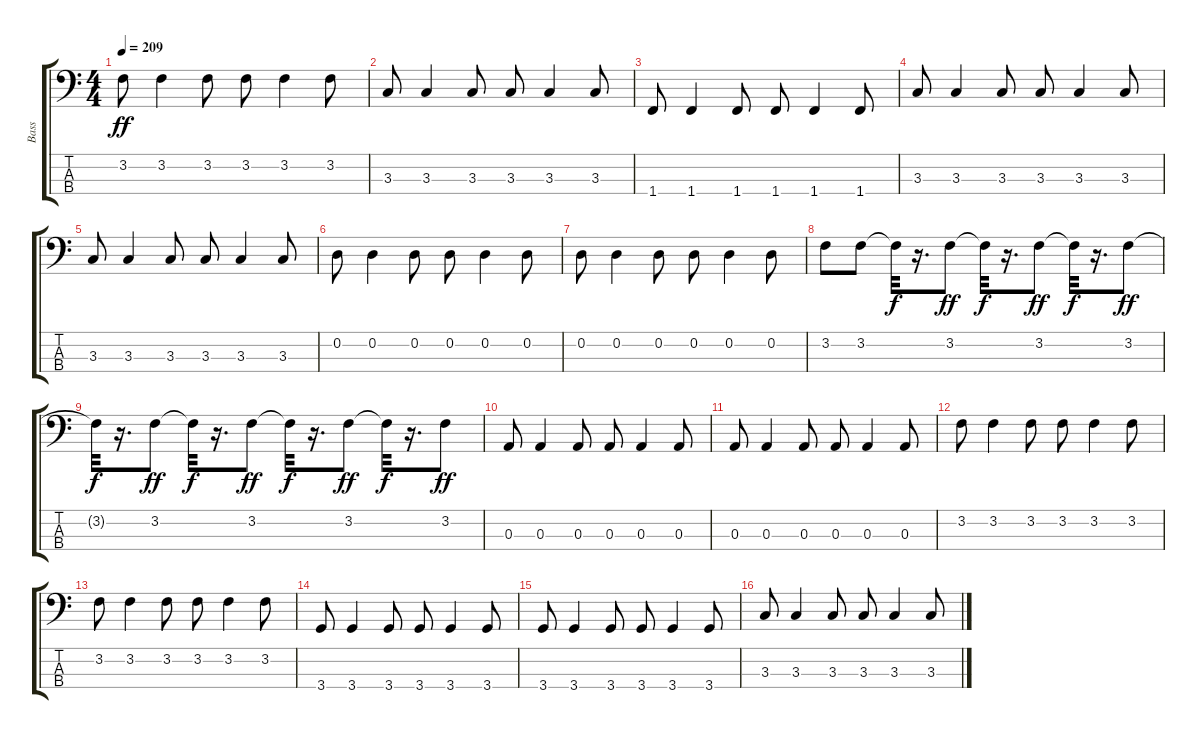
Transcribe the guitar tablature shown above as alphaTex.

\track ("Bass" "Bass") {instrument electricbasspick}
\staff {score tabs}
\tuning (G2 D2 A1 E1) {hide}
\ts (4 4)
\tempo 209
\clef f4
\ks c
3.2.8{dy ff} 3.2.4 3.2.8 3.2.8 3.2.4 3.2.8 |
3.3.8 3.3.4 3.3.8 3.3.8 3.3.4 3.3.8 |
1.4.8 1.4.4 1.4.8 1.4.8 1.4.4 1.4.8 |
3.3.8 3.3.4 3.3.8 3.3.8 3.3.4 3.3.8 |
3.3.8 3.3.4 3.3.8 3.3.8 3.3.4 3.3.8 |
0.2.8 0.2.4 0.2.8 0.2.8 0.2.4 0.2.8 |
0.2.8 0.2.4 0.2.8 0.2.8 0.2.4 0.2.8 |
3.2.8 3.2.8 3.2{t}.32{dy f} r.16{d} 3.2.8{dy ff} 3.2{t}.32{dy f} r.16{d} 3.2.8{dy ff} 3.2{t}.32{dy f} r.16{d} 3.2.8{dy ff} |
3.2{t}.32{dy f} r.16{d} 3.2.8{dy ff} 3.2{t}.32{dy f} r.16{d} 3.2.8{dy ff} 3.2{t}.32{dy f} r.16{d} 3.2.8{dy ff} 3.2{t}.32{dy f} r.16{d} 3.2.8{dy ff} |
0.3.8 0.3.4 0.3.8 0.3.8 0.3.4 0.3.8 |
0.3.8 0.3.4 0.3.8 0.3.8 0.3.4 0.3.8 |
3.2.8 3.2.4 3.2.8 3.2.8 3.2.4 3.2.8 |
3.2.8 3.2.4 3.2.8 3.2.8 3.2.4 3.2.8 |
3.4.8 3.4.4 3.4.8 3.4.8 3.4.4 3.4.8 |
3.4.8 3.4.4 3.4.8 3.4.8 3.4.4 3.4.8 |
3.3.8 3.3.4 3.3.8 3.3.8 3.3.4 3.3.8
